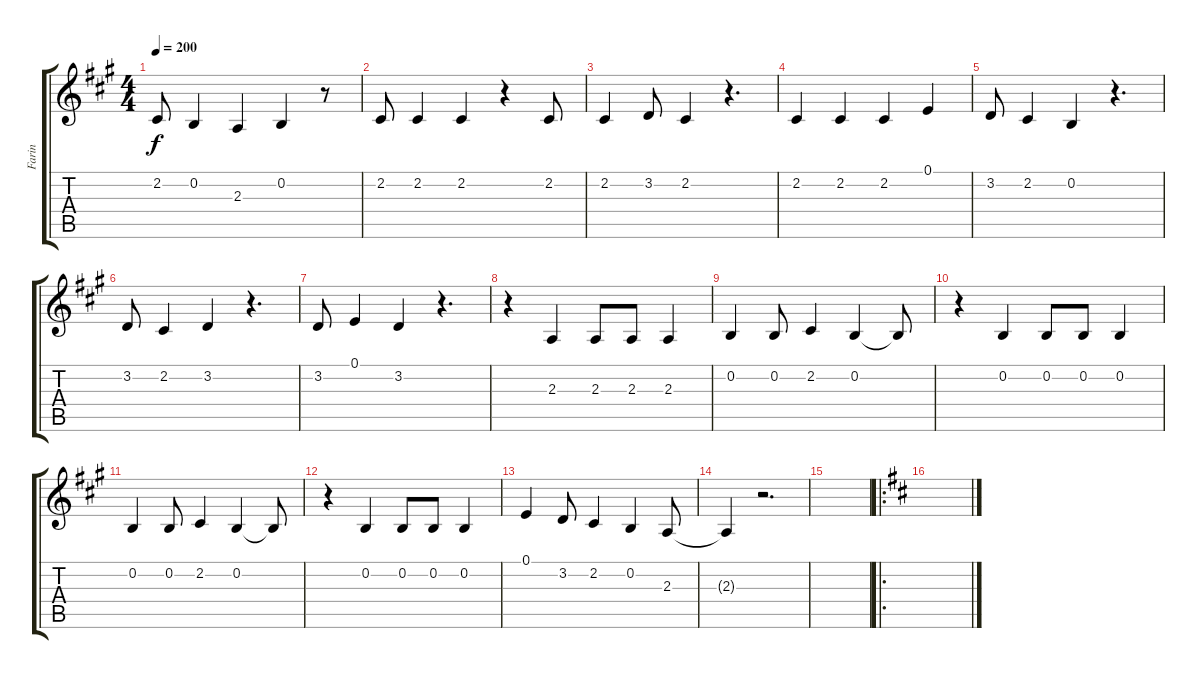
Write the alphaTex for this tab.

\track ("Farin" "Farin") {instrument oboe}
\staff {score tabs}
\tuning (E4 B3 G3 D3 A2 E2) {hide}
\ts (4 4)
\tempo 200
\clef g2
\ks a
2.2{t}.8{dy f} 0.2.4 2.3.4 0.2.4 r.8 |
2.2.8 2.2.4 2.2.4 r.4 2.2.8 |
2.2.4 3.2.8 2.2.4 r.4{d} |
2.2.4 2.2.4 2.2.4 0.1.4 |
3.2.8 2.2.4 0.2.4 r.4{d} |
3.2.8 2.2.4 3.2.4 r.4{d} |
3.2.8 0.1.4 3.2.4 r.4{d} |
r.4 2.3.4 2.3.8 2.3.8 2.3.4 |
0.2.4 0.2.8 2.2.4 0.2.4 0.2{t}.8 |
r.4 0.2.4 0.2.8 0.2.8 0.2.4 |
0.2.4 0.2.8 2.2.4 0.2.4 0.2{t}.8 |
r.4 0.2.4 0.2.8 0.2.8 0.2.4 |
0.1.4 3.2.8 2.2.4 0.2.4 2.3.8 |
2.3{t}.4 r.2{d} |
|
\ro
\ks d
